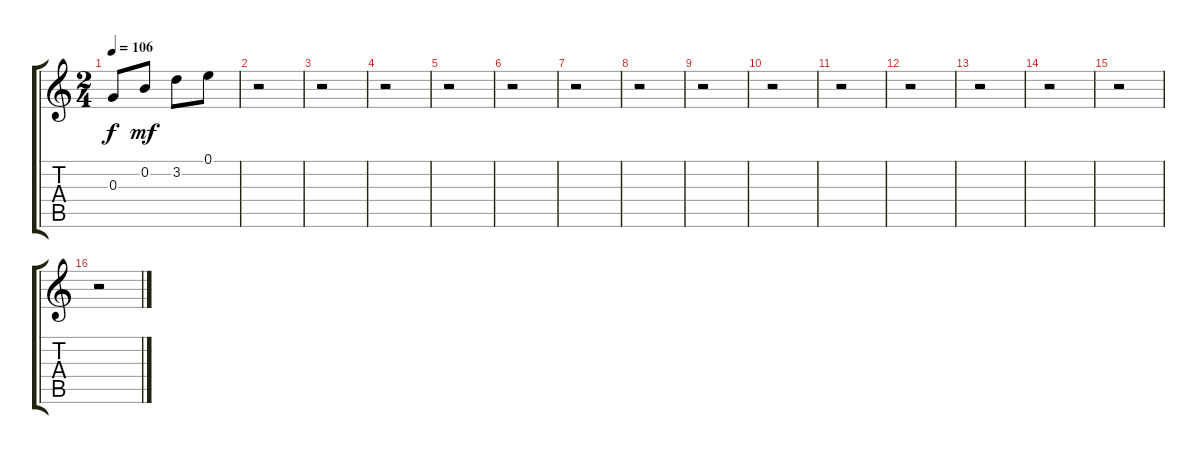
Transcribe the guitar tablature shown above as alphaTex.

\track "" {instrument electricguitarclean}
\staff {score tabs}
\tuning (E4 B3 G3 D3 A2 E2) {hide}
\ts (2 4)
\tempo 106
\clef g2
\ks c
0.3{t}.8{dy f} 0.2.8{dy mf} 3.2.8 0.1.8 |
r.2 |
r.2 |
r.2 |
r.2 |
r.2 |
r.2 |
r.2 |
r.2 |
r.2 |
r.2 |
r.2 |
r.2 |
r.2 |
r.2 |
r.2
